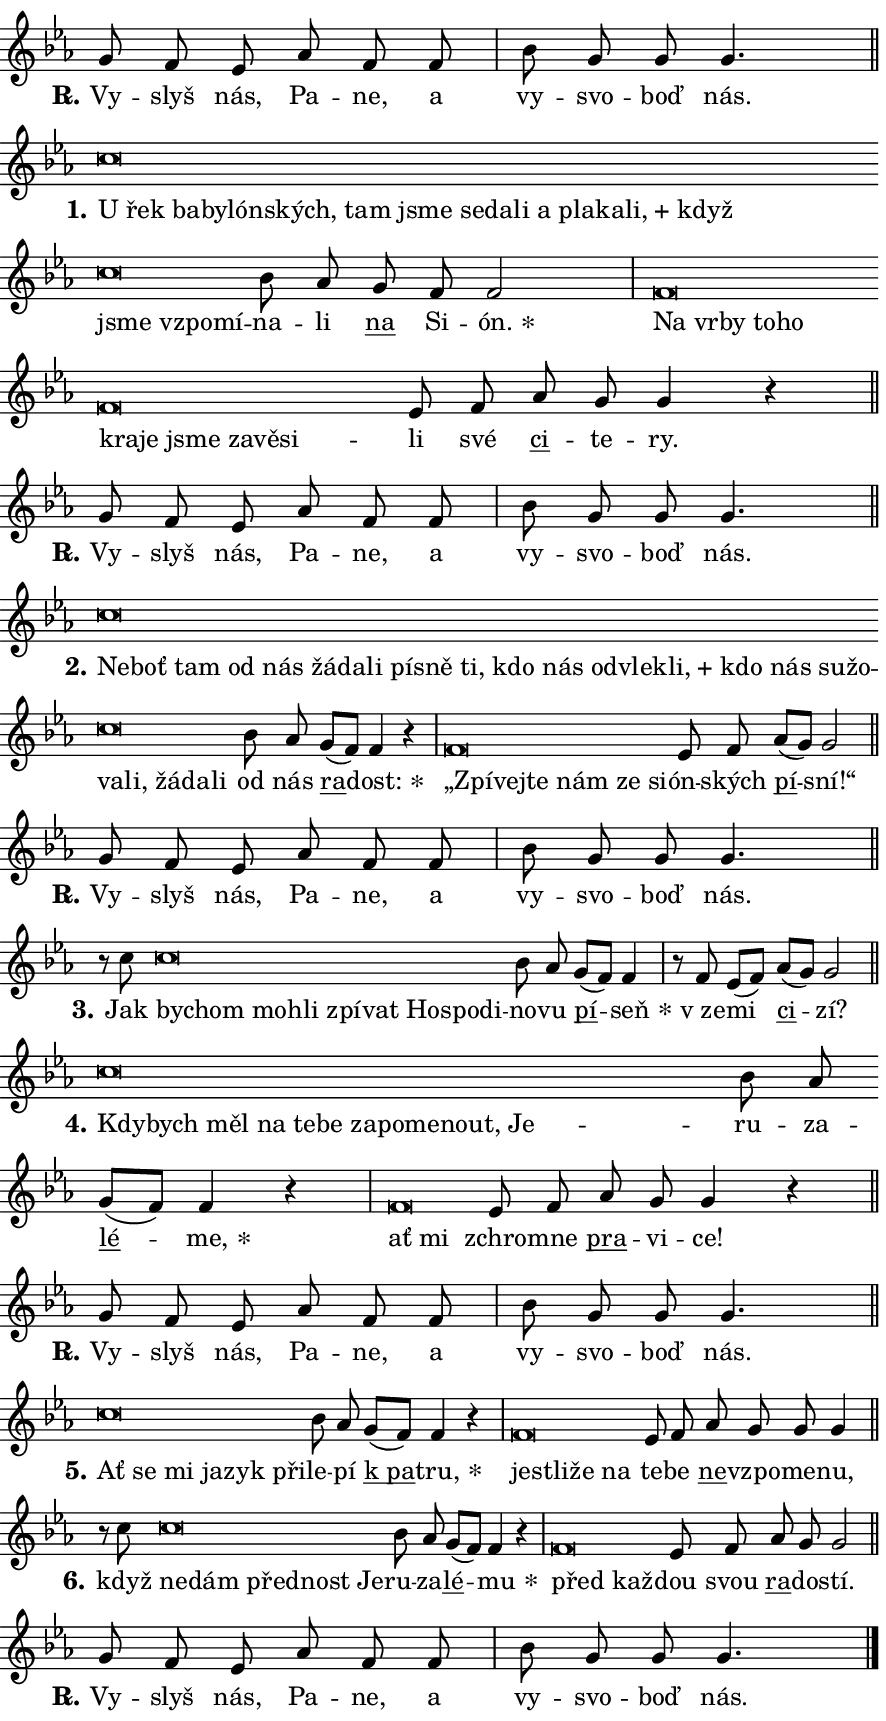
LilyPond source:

\version "2.24.0"
\header { tagline = "" }
\paper {
  indent = 0\cm
  top-margin = 0\cm
  right-margin = 0.13\cm % to fit lyric hyphens
  bottom-margin = 0\cm
  left-margin = 0\cm
  paper-width = 15\cm
  page-breaking = #ly:one-page-breaking
  system-system-spacing.basic-distance = #11
  score-system-spacing.basic-distance = #11
  ragged-last = ##f
}


%% Author: Thomas Morley
%% https://lists.gnu.org/archive/html/lilypond-user/2020-05/msg00002.html
#(define (line-position grob)
"Returns position of @var[grob} in current system:
   @code{'start}, if at first time-step
   @code{'end}, if at last time-step
   @code{'middle} otherwise
"
  (let* ((col (ly:item-get-column grob))
         (ln (ly:grob-object col 'left-neighbor))
         (rn (ly:grob-object col 'right-neighbor))
         (col-to-check-left (if (ly:grob? ln) ln col))
         (col-to-check-right (if (ly:grob? rn) rn col))
         (break-dir-left
           (and
             (ly:grob-property col-to-check-left 'non-musical #f)
             (ly:item-break-dir col-to-check-left)))
         (break-dir-right
           (and
             (ly:grob-property col-to-check-right 'non-musical #f)
             (ly:item-break-dir col-to-check-right))))
        (cond ((eqv? 1 break-dir-left) 'start)
              ((eqv? -1 break-dir-right) 'end)
              (else 'middle))))

#(define (tranparent-at-line-position vctor)
  (lambda (grob)
  "Relying on @code{line-position} select the relevant enry from @var{vctor}.
Used to determine transparency,"
    (case (line-position grob)
      ((end) (not (vector-ref vctor 0)))
      ((middle) (not (vector-ref vctor 1)))
      ((start) (not (vector-ref vctor 2))))))

noteHeadBreakVisibility =
#(define-music-function (break-visibility)(vector?)
"Makes @code{NoteHead}s transparent relying on @var{break-visibility}"
#{
  \override NoteHead.transparent =
    #(tranparent-at-line-position break-visibility)
#})

#(define delete-ledgers-for-transparent-note-heads
  (lambda (grob)
    "Reads whether a @code{NoteHead} is transparent.
If so this @code{NoteHead} is removed from @code{'note-heads} from
@var{grob}, which is supposed to be @code{LedgerLineSpanner}.
As a result ledgers are not printed for this @code{NoteHead}"
    (let* ((nhds-array (ly:grob-object grob 'note-heads))
           (nhds-list
             (if (ly:grob-array? nhds-array)
                 (ly:grob-array->list nhds-array)
                 '()))
           ;; Relies on the transparent-property being done before
           ;; Staff.LedgerLineSpanner.after-line-breaking is executed.
           ;; This is fragile ...
           (to-keep
             (remove
               (lambda (nhd)
                 (ly:grob-property nhd 'transparent #f))
               nhds-list)))
      ;; TODO find a better method to iterate over grob-arrays, similiar
      ;; to filter/remove etc for lists
      ;; For now rebuilt from scratch
      (set! (ly:grob-object grob 'note-heads)  '())
      (for-each
        (lambda (nhd)
          (ly:pointer-group-interface::add-grob grob 'note-heads nhd))
        to-keep))))

squashNotes = {
  \override NoteHead.X-extent = #'(-0.2 . 0.2)
  \override NoteHead.Y-extent = #'(-0.75 . 0)
  \override NoteHead.stencil =
    #(lambda (grob)
       (let ((pos (ly:grob-property grob 'staff-position)))
         (begin
           (if (< pos -7) (display "ERROR: Lower brevis then expected\n") (display ""))
           (if (<= pos -6) ly:text-interface::print ly:note-head::print))))
}
unSquashNotes = {
  \revert NoteHead.X-extent
  \revert NoteHead.Y-extent
  \revert NoteHead.stencil
}

hideNotes = \noteHeadBreakVisibility #begin-of-line-visible
unHideNotes = \noteHeadBreakVisibility #all-visible

% work-around for resetting accidentals
% https://lilypond.org/doc/v2.23/Documentation/notation/displaying-rhythms#unmetered-music
cadenzaMeasure = {
  \cadenzaOff
  \partial 1024 s1024
  \cadenzaOn
}

#(define-markup-command (accent layout props text) (markup?)
  "Underline accented syllable"
  (interpret-markup layout props
    #{\markup \override #'(offset . 4.3) \underline { #text }#}))

responsum = \markup \concat {
  "R" \hspace #-1.05 \path #0.1 #'((moveto 0 0.07) (lineto 0.9 0.8)) \hspace #0.05 "."
}

spaceSize = #0.6828661417322834 % exact space size for TeX Gyre Schola

\layout {
  \context {
    \Staff
    \remove "Time_signature_engraver"
    \override LedgerLineSpanner.after-line-breaking = #delete-ledgers-for-transparent-note-heads
  }
  \context {
    \Lyrics {
      \override LyricSpace.minimum-distance = \spaceSize
      \override LyricText.font-name = #"TeX Gyre Schola"
      \override LyricText.font-size = 1
      \override StanzaNumber.font-name = #"TeX Gyre Schola Bold"
      \override StanzaNumber.font-size = 1
    }
  }
  \context {
    \Score 
    \override NoteHead.text =
      #(lambda (grob) 
        (let ((pos (ly:grob-property grob 'staff-position)))
          #{\markup {
            \combine
              \halign #-0.55 \raise #(if (= pos -6) 0 0.5) \override #'(thickness . 2) \draw-line #'(3.2 . 0)
              \musicglyph "noteheads.sM1"
          }#}))
  }
}

% magnetic-lyrics.ily
%
%   written by
%     Jean Abou Samra <jean@abou-samra.fr>
%     Werner Lemberg <wl@gnu.org>
%
%   adapted by
%     Jiri Hon <jiri.hon@gmail.com>
%
% Version 2022-Apr-15

% https://www.mail-archive.com/lilypond-user@gnu.org/msg149350.html

#(define (Left_hyphen_pointer_engraver context)
   "Collect syllable-hyphen-syllable occurrences in lyrics and store
them in properties.  This engraver only looks to the left.  For
example, if the lyrics input is @code{foo -- bar}, it does the
following.

@itemize @bullet
@item
Set the @code{text} property of the @code{LyricHyphen} grob between
@q{foo} and @q{bar} to @code{foo}.

@item
Set the @code{left-hyphen} property of the @code{LyricText} grob with
text @q{foo} to the @code{LyricHyphen} grob between @q{foo} and
@q{bar}.
@end itemize

Use this auxiliary engraver in combination with the
@code{lyric-@/text::@/apply-@/magnetic-@/offset!} hook."
   (let ((hyphen #f)
         (text #f))
     (make-engraver
      (acknowledgers
       ((lyric-syllable-interface engraver grob source-engraver)
        (set! text grob)))
      (end-acknowledgers
       ((lyric-hyphen-interface engraver grob source-engraver)
        ;(when (not (grob::has-interface grob 'lyric-space-interface))
          (set! hyphen grob)));)
      ((stop-translation-timestep engraver)
       (when (and text hyphen)
         (ly:grob-set-object! text 'left-hyphen hyphen))
       (set! text #f)
       (set! hyphen #f)))))

#(define (lyric-text::apply-magnetic-offset! grob)
   "If the space between two syllables is less than the value in
property @code{LyricText@/.details@/.squash-threshold}, move the right
syllable to the left so that it gets concatenated with the left
syllable.

Use this function as a hook for
@code{LyricText@/.after-@/line-@/breaking} if the
@code{Left_@/hyphen_@/pointer_@/engraver} is active."
   (let ((hyphen (ly:grob-object grob 'left-hyphen #f)))
     (when hyphen
       (let ((left-text (ly:spanner-bound hyphen LEFT)))
         (when (grob::has-interface left-text 'lyric-syllable-interface)
           (let* ((common (ly:grob-common-refpoint grob left-text X))
                  (this-x-ext (ly:grob-extent grob common X))
                  (left-x-ext
                   (begin
                     ;; Trigger magnetism for left-text.
                     (ly:grob-property left-text 'after-line-breaking)
                     (ly:grob-extent left-text common X)))
                  ;; `delta` is the gap width between two syllables.
                  (delta (- (interval-start this-x-ext)
                            (interval-end left-x-ext)))
                  (details (ly:grob-property grob 'details))
                  (threshold (assoc-get 'squash-threshold details 0.2)))
             (when (< delta threshold)
               (let* (;; We have to manipulate the input text so that
                      ;; ligatures crossing syllable boundaries are not
                      ;; disabled.  For languages based on the Latin
                      ;; script this is essentially a beautification.
                      ;; However, for non-Western scripts it can be a
                      ;; necessity.
                      (lt (ly:grob-property left-text 'text))
                      (rt (ly:grob-property grob 'text))
                      (is-space (grob::has-interface hyphen 'lyric-space-interface))
                      (space (if is-space " " ""))
                      (extra-delta (if is-space spaceSize 0))
                      ;; Append new syllable.
                      (ltrt-space (if (and (string? lt) (string? rt))
                                (string-append lt space rt)
                                (make-concat-markup (list lt space rt))))
                      ;; Right-align `ltrt` to the right side.
                      (ltrt-space-markup (grob-interpret-markup
                               grob
                               (make-translate-markup
                                (cons (interval-length this-x-ext) 0)
                                (make-right-align-markup ltrt-space)))))
                 (begin
                   ;; Don't print `left-text`.
                   (ly:grob-set-property! left-text 'stencil #f)
                   ;; Set text and stencil (which holds all collected
                   ;; syllables so far) and shift it to the left.
                   (ly:grob-set-property! grob 'text ltrt-space)
                   (ly:grob-set-property! grob 'stencil ltrt-space-markup)
                   (ly:grob-translate-axis! grob (- (- delta extra-delta)) X))))))))))


#(define (lyric-hyphen::displace-bounds-first grob)
   ;; Make very sure this callback isn't triggered too early.
   (let ((left (ly:spanner-bound grob LEFT))
         (right (ly:spanner-bound grob RIGHT)))
     (ly:grob-property left 'after-line-breaking)
     (ly:grob-property right 'after-line-breaking)
     (ly:lyric-hyphen::print grob)))

squashThreshold = #0.4

\layout {
  \context {
    \Lyrics
    \consists #Left_hyphen_pointer_engraver
    \override LyricText.after-line-breaking =
      #lyric-text::apply-magnetic-offset!
    \override LyricHyphen.stencil = #lyric-hyphen::displace-bounds-first
    \override LyricText.details.squash-threshold = \squashThreshold
    \override LyricHyphen.minimum-distance = 0
    \override LyricHyphen.minimum-length = \squashThreshold
  }
}

squashText = \override LyricText.details.squash-threshold = 9999
unSquashText = \override LyricText.details.squash-threshold = \squashThreshold

leftText = \override LyricText.self-alignment-X = #LEFT
unLeftText = \revert LyricText.self-alignment-X

starOffset = #(lambda (grob) 
                (let ((x_offset (ly:self-alignment-interface::aligned-on-x-parent grob)))
                  (if (= x_offset 0) 0 (+ x_offset 1.2))))

star = #(define-music-function (syllable)(string?)
"Append star separator at the end of a syllable"
#{
  \once \override LyricText.X-offset = #starOffset
  \lyricmode { \markup {
    #syllable
    \override #'((font-name . "TeX Gyre Schola Bold")) \hspace #0.2 \lower #0.65 \larger "*"
  } }
#})

starAccent = #(define-music-function (syllable)(string?)
"Append star separator at the end of a syllable and make accent"
#{
  \once \override LyricText.X-offset = #starOffset
  \lyricmode { \markup {
    \accent #syllable
    \override #'((font-name . "TeX Gyre Schola Bold")) \hspace #0.2 \lower #0.65 \larger "*"
  } }
#})

breath = #(define-music-function (syllable)(string?)
"Append breathing indicator at the end of a syllable"
#{
  \lyricmode { \markup { #syllable "+" } }
#})

optionalBreath = #(define-music-function (syllable)(string?)
"Append optional breathing indicator at the end of a syllable"
#{
  \lyricmode { \markup { #syllable "(+)" } }
#})


\score {
    <<
        \new Voice = "melody" { \cadenzaOn \key es \major \relative { g'8 f es as f f \cadenzaMeasure \bar "|" bes g g g4. \cadenzaMeasure \bar "||" \break } }
        \new Lyrics \lyricsto "melody" { \lyricmode { \set stanza = \responsum
Vy -- slyš nás, Pa -- ne, a vy -- svo -- boď nás. } }
    >>
    \layout {}
}

\score {
    <<
        \new Voice = "melody" { \cadenzaOn \key es \major \relative { \squashNotes c''\breve*1/16 \hideNotes \breve*1/16 \bar "" \breve*1/16 \bar "" \breve*1/16 \bar "" \breve*1/16 \bar "" \breve*1/16 \bar "" \breve*1/16 \bar "" \breve*1/16 \bar "" \breve*1/16 \bar "" \breve*1/16 \bar "" \breve*1/16 \bar "" \breve*1/16 \bar "" \breve*1/16 \bar "" \breve*1/16 \bar "" \breve*1/16 \bar "" \breve*1/16 \bar "" \breve*1/16 \bar "" \breve*1/16 \breve*1/16 \bar "" \unHideNotes \unSquashNotes bes8 as \bar "" g f f2 \cadenzaMeasure \bar "|" \squashNotes f\breve*1/16 \hideNotes \breve*1/16 \bar "" \breve*1/16 \bar "" \breve*1/16 \bar "" \breve*1/16 \bar "" \breve*1/16 \bar "" \breve*1/16 \bar "" \breve*1/16 \bar "" \breve*1/16 \bar "" \breve*1/16 \breve*1/16 \bar "" \unHideNotes \unSquashNotes es8 f \bar "" as g g4 r \cadenzaMeasure \bar "||" \break } }
        \new Lyrics \lyricsto "melody" { \lyricmode { \set stanza = "1."
\leftText U \squashText řek ba -- by -- lón -- ských, tam jsme se -- da -- li a pla -- ka -- \breath "li," když jsme vzpo -- mí -- \unLeftText \unSquashText na -- li \markup \accent na Si -- \star ón. \leftText Na \squashText vr -- by to -- ho kra -- je jsme za -- vě -- si -- \unLeftText \unSquashText li své \markup \accent ci -- te -- ry. } }
    >>
    \layout {}
}

\score {
    <<
        \new Voice = "melody" { \cadenzaOn \key es \major \relative { g'8 f es as f f \cadenzaMeasure \bar "|" bes g g g4. \cadenzaMeasure \bar "||" \break } }
        \new Lyrics \lyricsto "melody" { \lyricmode { \set stanza = \responsum
Vy -- slyš nás, Pa -- ne, a vy -- svo -- boď nás. } }
    >>
    \layout {}
}

\score {
    <<
        \new Voice = "melody" { \cadenzaOn \key es \major \relative { \squashNotes c''\breve*1/16 \hideNotes \breve*1/16 \bar "" \breve*1/16 \bar "" \breve*1/16 \bar "" \breve*1/16 \bar "" \breve*1/16 \bar "" \breve*1/16 \bar "" \breve*1/16 \bar "" \breve*1/16 \bar "" \breve*1/16 \bar "" \breve*1/16 \bar "" \breve*1/16 \bar "" \breve*1/16 \bar "" \breve*1/16 \bar "" \breve*1/16 \bar "" \breve*1/16 \bar "" \breve*1/16 \bar "" \breve*1/16 \bar "" \breve*1/16 \bar "" \breve*1/16 \bar "" \breve*1/16 \bar "" \breve*1/16 \bar "" \breve*1/16 \bar "" \breve*1/16 \breve*1/16 \bar "" \unHideNotes \unSquashNotes bes8 as \bar "" g[( f)] f4 r \cadenzaMeasure \bar "|" \squashNotes f\breve*1/16 \hideNotes \breve*1/16 \bar "" \breve*1/16 \bar "" \breve*1/16 \bar "" \breve*1/16 \breve*1/16 \bar "" \unHideNotes \unSquashNotes es8 f \bar "" as[( g)] g2 \cadenzaMeasure \bar "||" \break } }
        \new Lyrics \lyricsto "melody" { \lyricmode { \set stanza = "2."
\leftText Ne -- \squashText boť tam od nás žá -- da -- li pí -- sně ti, kdo nás od -- vle -- \breath "kli," kdo nás su -- žo -- va -- li, žá -- da -- li \unLeftText \unSquashText od nás \markup \accent ra -- \star dost: \leftText „Zpí -- \squashText vej -- te nám ze si -- \unLeftText \unSquashText ón -- ských \markup \accent pí -- sní!“ } }
    >>
    \layout {}
}

\score {
    <<
        \new Voice = "melody" { \cadenzaOn \key es \major \relative { g'8 f es as f f \cadenzaMeasure \bar "|" bes g g g4. \cadenzaMeasure \bar "||" \break } }
        \new Lyrics \lyricsto "melody" { \lyricmode { \set stanza = \responsum
Vy -- slyš nás, Pa -- ne, a vy -- svo -- boď nás. } }
    >>
    \layout {}
}

\score {
    <<
        \new Voice = "melody" { \cadenzaOn \key es \major \relative { r8 c''8 \squashNotes c\breve*1/16 \hideNotes \breve*1/16 \bar "" \breve*1/16 \bar "" \breve*1/16 \bar "" \breve*1/16 \bar "" \breve*1/16 \bar "" \breve*1/16 \bar "" \breve*1/16 \breve*1/16 \bar "" \unHideNotes \unSquashNotes bes8 as \bar "" g[( f)] f4 \cadenzaMeasure \bar "|" r8 f8 es8[( f)] \bar "" as[( g)] g2 \cadenzaMeasure \bar "||" \break } }
        \new Lyrics \lyricsto "melody" { \lyricmode { \set stanza = "3."
Jak \leftText by -- \squashText chom mo -- hli zpí -- vat Ho -- spo -- di -- \unLeftText \unSquashText no -- vu \markup \accent pí -- \star seň "v ze" -- mi \markup \accent ci -- zí? } }
    >>
    \layout {}
}

\score {
    <<
        \new Voice = "melody" { \cadenzaOn \key es \major \relative { \squashNotes c''\breve*1/16 \hideNotes \breve*1/16 \bar "" \breve*1/16 \bar "" \breve*1/16 \bar "" \breve*1/16 \bar "" \breve*1/16 \bar "" \breve*1/16 \bar "" \breve*1/16 \bar "" \breve*1/16 \bar "" \breve*1/16 \breve*1/16 \bar "" \unHideNotes \unSquashNotes bes8 as \bar "" g[( f)] f4 r \cadenzaMeasure \bar "|" \squashNotes f\breve*1/16 \hideNotes \breve*1/16 \bar "" \unHideNotes \unSquashNotes es8 f \bar "" as g g4 r \cadenzaMeasure \bar "||" \break } }
        \new Lyrics \lyricsto "melody" { \lyricmode { \set stanza = "4."
\leftText Kdy -- \squashText bych měl na te -- be za -- po -- me -- nout, Je -- \unLeftText \unSquashText ru -- za -- \markup \accent lé -- \star me, \leftText ať \squashText mi \unLeftText \unSquashText zchro -- mne \markup \accent pra -- vi -- ce! } }
    >>
    \layout {}
}

\score {
    <<
        \new Voice = "melody" { \cadenzaOn \key es \major \relative { g'8 f es as f f \cadenzaMeasure \bar "|" bes g g g4. \cadenzaMeasure \bar "||" \break } }
        \new Lyrics \lyricsto "melody" { \lyricmode { \set stanza = \responsum
Vy -- slyš nás, Pa -- ne, a vy -- svo -- boď nás. } }
    >>
    \layout {}
}

\score {
    <<
        \new Voice = "melody" { \cadenzaOn \key es \major \relative { \squashNotes c''\breve*1/16 \hideNotes \breve*1/16 \bar "" \breve*1/16 \bar "" \breve*1/16 \bar "" \breve*1/16 \breve*1/16 \bar "" \unHideNotes \unSquashNotes bes8 as \bar "" g[( f)] f4 r \cadenzaMeasure \bar "|" \squashNotes f\breve*1/16 \hideNotes \breve*1/16 \bar "" \breve*1/16 \breve*1/16 \bar "" \unHideNotes \unSquashNotes es8 f \bar "" as g g g4 \cadenzaMeasure \bar "||" \break } }
        \new Lyrics \lyricsto "melody" { \lyricmode { \set stanza = "5."
\leftText Ať \squashText se mi ja -- zyk při -- \unLeftText \unSquashText le -- pí \markup \accent "k pa" -- \star tru, \leftText je -- \squashText stli -- že na \unLeftText \unSquashText te -- be \markup \accent ne -- vzpo -- me -- nu, } }
    >>
    \layout {}
}

\score {
    <<
        \new Voice = "melody" { \cadenzaOn \key es \major \relative { r8 c''8 \squashNotes c\breve*1/16 \hideNotes \breve*1/16 \bar "" \breve*1/16 \bar "" \breve*1/16 \breve*1/16 \bar "" \unHideNotes \unSquashNotes bes8 as \bar "" g[( f)] f4 r \cadenzaMeasure \bar "|" \squashNotes f\breve*1/16 \hideNotes \breve*1/16 \bar "" \unHideNotes \unSquashNotes es8 f \bar "" as g g2 \cadenzaMeasure \bar "||" \break } }
        \new Lyrics \lyricsto "melody" { \lyricmode { \set stanza = "6."
když \leftText ne -- \squashText dám před -- nost Je -- \unLeftText \unSquashText ru -- za -- \markup \accent lé -- \star mu \leftText před \squashText kaž -- \unLeftText \unSquashText dou svou \markup \accent ra -- do -- stí. } }
    >>
    \layout {}
}

\score {
    <<
        \new Voice = "melody" { \cadenzaOn \key es \major \relative { g'8 f es as f f \cadenzaMeasure \bar "|" bes g g g4. \cadenzaMeasure \bar "||" \break } \bar "|." }
        \new Lyrics \lyricsto "melody" { \lyricmode { \set stanza = \responsum
Vy -- slyš nás, Pa -- ne, a vy -- svo -- boď nás. } }
    >>
    \layout {}
}
